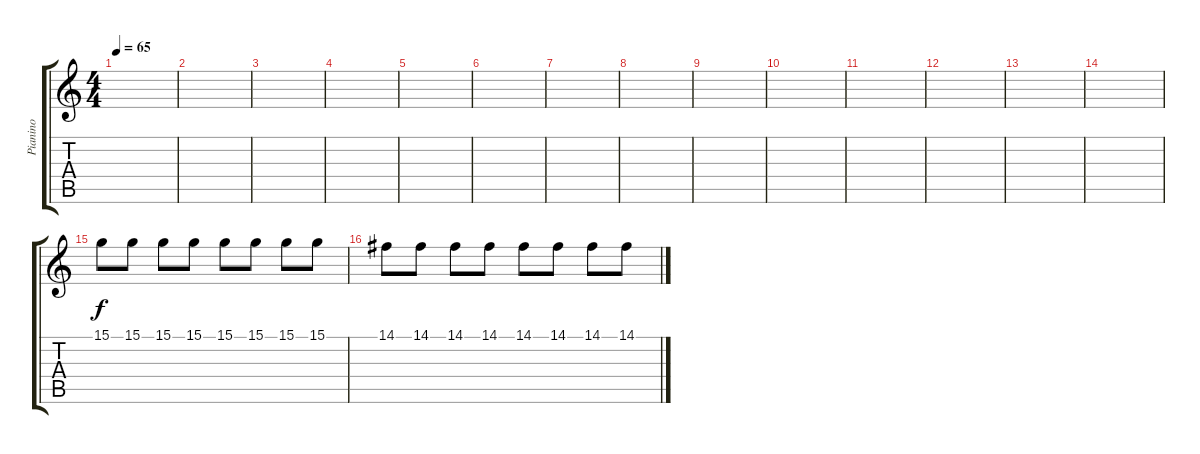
\track ("Pianino" "Pianino") {instrument brightacousticpiano}
\staff {score tabs}
\tuning (E4 B3 G3 D3 A2 E2) {hide}
\ts (4 4)
\tempo 65
\clef g2
\ks c
|
|
|
|
|
|
|
|
|
|
|
|
|
|
15.1.8 15.1.8 15.1.8 15.1.8 15.1.8 15.1.8 15.1.8 15.1.8 |
14.1.8 14.1.8 14.1.8 14.1.8 14.1.8 14.1.8 14.1.8 14.1.8
